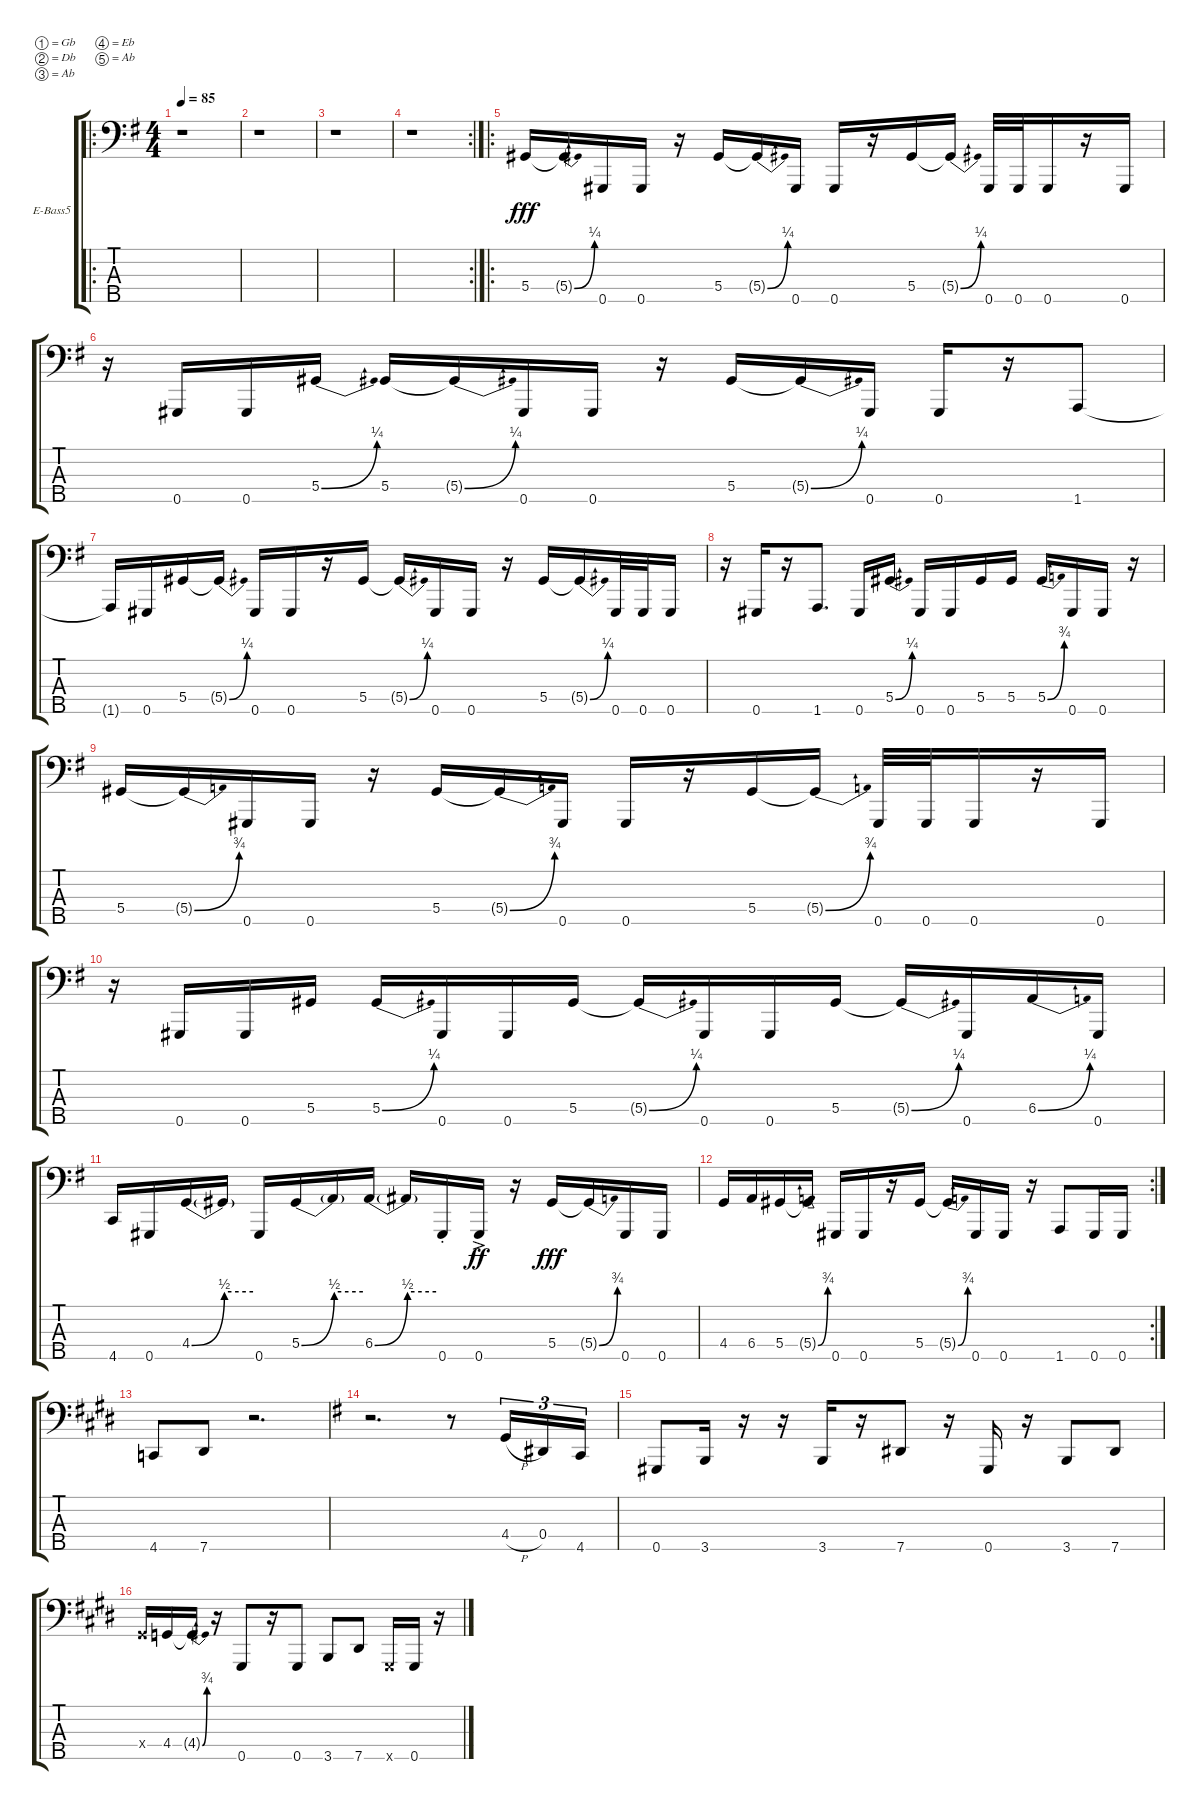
\bracketExtendMode groupsimilarinstruments
\firstSystemTrackNameOrientation horizontal
\otherSystemsTrackNameOrientation horizontal
\track ("Drop Ab" "E-Bass5") {instrument electricbassfinger}
\staff {score tabs}
\tuning (Gb2 Db2 Ab1 Eb1 Ab0)
\ro
\ts (4 4)
\beaming (8 2 2 2 2)
\tempo 85
\clef f4
\ks g
r.1{dy fff instrument electricbassfinger} |
r.1 |
r.1 |
\rc 2
r.1 |
\ro
5.4.16 5.4{be (bend 0 0 60 1) t}.16 0.5.16 0.5.16 r.16 5.4.16 5.4{be (bend 0 0 60 1) t}.16 0.5.16 0.5.16 r.16 5.4.16 5.4{be (bend 0 0 60 1) t}.16 0.5.32 0.5.32 0.5.16 r.16 0.5.16 |
r.16 0.5.16 0.5.16 5.4{be (bend 0 0 60 1)}.16 5.4.16 5.4{be (bend 0 0 60 1) t}.16 0.5.16 0.5.16 r.16 5.4.16 5.4{be (bend 0 0 60 1) t}.16 0.5.16 0.5.16 r.16 1.5.8 |
1.5{t}.16 0.5.16 5.4.16 5.4{be (bend 0 0 60 1) t}.16 0.5.16 0.5.16 r.16 5.4.16 5.4{be (bend 0 0 60 1) t}.16 0.5.16 0.5.16 r.16 5.4.16 5.4{be (bend 0 0 60 1) t}.16 0.5.32 0.5.32 0.5.16 |
r.16 0.5.16 r.16 1.5.8{d} 0.5.16 5.4{be (bend 0 0 60 1)}.16 0.5.16 0.5.16 5.4.16 5.4.16 5.4{be (bend 0 0 60 3)}.16 0.5.16 0.5.16 r.16 |
5.4.16 5.4{be (bend 0 0 60 3) t}.16 0.5.16 0.5.16 r.16 5.4.16 5.4{be (bend 0 0 60 3) t}.16 0.5.16 0.5.16 r.16 5.4.16 5.4{be (bend 0 0 60 3) t}.16 0.5.32 0.5.32 0.5.16 r.16 0.5.16 |
r.16 0.5.16 0.5.16 5.4.16 5.4{be (bend 0 0 60 1)}.16 0.5.16 0.5.16 5.4.16 5.4{be (bend 0 0 60 1) t}.16 0.5.16 0.5.16 5.4.16 5.4{be (bend 0 0 60 1) t}.16 0.5.16 6.4{be (bend 0 0 60 1)}.16 0.5.16 |
4.5.16 0.5.16 4.4{be (bend 0 0 60 2)}.16 4.4{be (hold 0 2 60 2) t}.16 0.5.16 5.4{be (bend 0 0 60 2)}.16 5.4{be (hold 0 2 60 2) t}.16 6.4{be (bend 0 0 60 2)}.16 6.4{be (hold 0 2 60 2) t}.16 0.5{st}.16 0.5{ac}.16{dy ff} r.16 5.4.16{dy fff} 5.4{be (bend 0 0 60 3) t}.16 0.5.16 0.5.16 |
\rc 2
4.4.16 6.4.16 5.4.16 5.4{be (bend 0 0 60 3) t}.16 0.5.16 0.5.16 r.16 5.4.16 5.4{be (bend 0 0 60 3) t}.16 0.5.16 0.5.16 r.16 1.5.8 0.5.16 0.5.16 |
\ks e
4.5.8 7.5.8 r.2{d} |
\ks g
r.2{d} r.8 4.4{h}.16{tu (3 2)} 0.4.16{tu (3 2)} 4.5.16{tu (3 2)} |
0.5.8 3.5.16 r.16 r.16 3.5.16 r.16 7.5.8 r.16 0.5.16 r.16 3.5.8 7.5.8 |
\ks e
5.4{x}.16 4.4.16 4.4{be (bend 0 0 60 3) t}.16 r.16 0.5.8 r.16 0.5.8 3.5.8 7.5.8 0.5{x}.16 0.5.16 r.16
